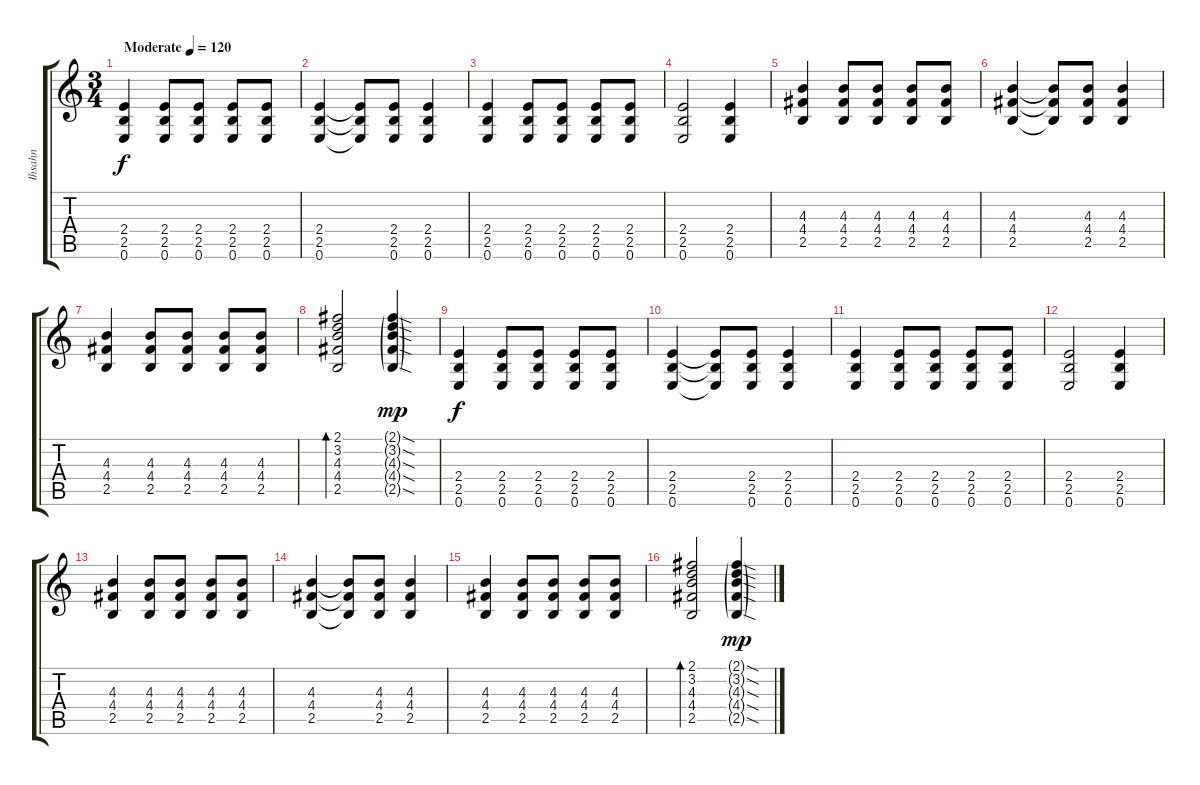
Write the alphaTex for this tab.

\track ("Ihsahn" "Ihsahn") {instrument distortionguitar}
\staff {score tabs}
\tuning (E4 B3 G3 D3 A2 E2) {hide}
\ts (3 4)
\tempo (120 "Moderate")
\clef g2
\ks c
(2.4 2.5 0.6).4{dy f instrument distortionguitar} (2.4 2.5 0.6).8 (2.4 2.5 0.6).8 (2.4 2.5 0.6).8 (2.4 2.5 0.6).8 |
(2.4 2.5 0.6).4 (2.4{t} 2.5{t} 0.6{t}).8 (2.4 2.5 0.6).8 (2.4 2.5 0.6).4 |
(2.4 2.5 0.6).4 (2.4 2.5 0.6).8 (2.4 2.5 0.6).8 (2.4 2.5 0.6).8 (2.4 2.5 0.6).8 |
(2.4 2.5 0.6).2 (2.4 2.5 0.6).4 |
(4.3 4.4 2.5).4 (4.3 4.4 2.5).8 (4.3 4.4 2.5).8 (4.3 4.4 2.5).8 (4.3 4.4 2.5).8 |
(4.3 4.4 2.5).4 (4.3{t} 4.4{t} 2.5{t}).8 (4.3 4.4 2.5).8 (4.3 4.4 2.5).4 |
(4.3 4.4 2.5).4 (4.3 4.4 2.5).8 (4.3 4.4 2.5).8 (4.3 4.4 2.5).8 (4.3 4.4 2.5).8 |
(2.1 3.2 4.3 4.4 2.5).2{bd 120} (2.1{sod g} 3.2{sod g} 4.3{sod g} 4.4{sod g} 2.5{sod g}).4{dy mp} |
(2.4 2.5 0.6).4{dy f} (2.4 2.5 0.6).8 (2.4 2.5 0.6).8 (2.4 2.5 0.6).8 (2.4 2.5 0.6).8 |
(2.4 2.5 0.6).4 (2.4{t} 2.5{t} 0.6{t}).8 (2.4 2.5 0.6).8 (2.4 2.5 0.6).4 |
(2.4 2.5 0.6).4 (2.4 2.5 0.6).8 (2.4 2.5 0.6).8 (2.4 2.5 0.6).8 (2.4 2.5 0.6).8 |
(2.4 2.5 0.6).2 (2.4 2.5 0.6).4 |
(4.3 4.4 2.5).4 (4.3 4.4 2.5).8 (4.3 4.4 2.5).8 (4.3 4.4 2.5).8 (4.3 4.4 2.5).8 |
(4.3 4.4 2.5).4 (4.3{t} 4.4{t} 2.5{t}).8 (4.3 4.4 2.5).8 (4.3 4.4 2.5).4 |
(4.3 4.4 2.5).4 (4.3 4.4 2.5).8 (4.3 4.4 2.5).8 (4.3 4.4 2.5).8 (4.3 4.4 2.5).8 |
(2.1 3.2 4.3 4.4 2.5).2{bd 120} (2.1{sod g} 3.2{sod g} 4.3{sod g} 4.4{sod g} 2.5{sod g}).4{dy mp}
